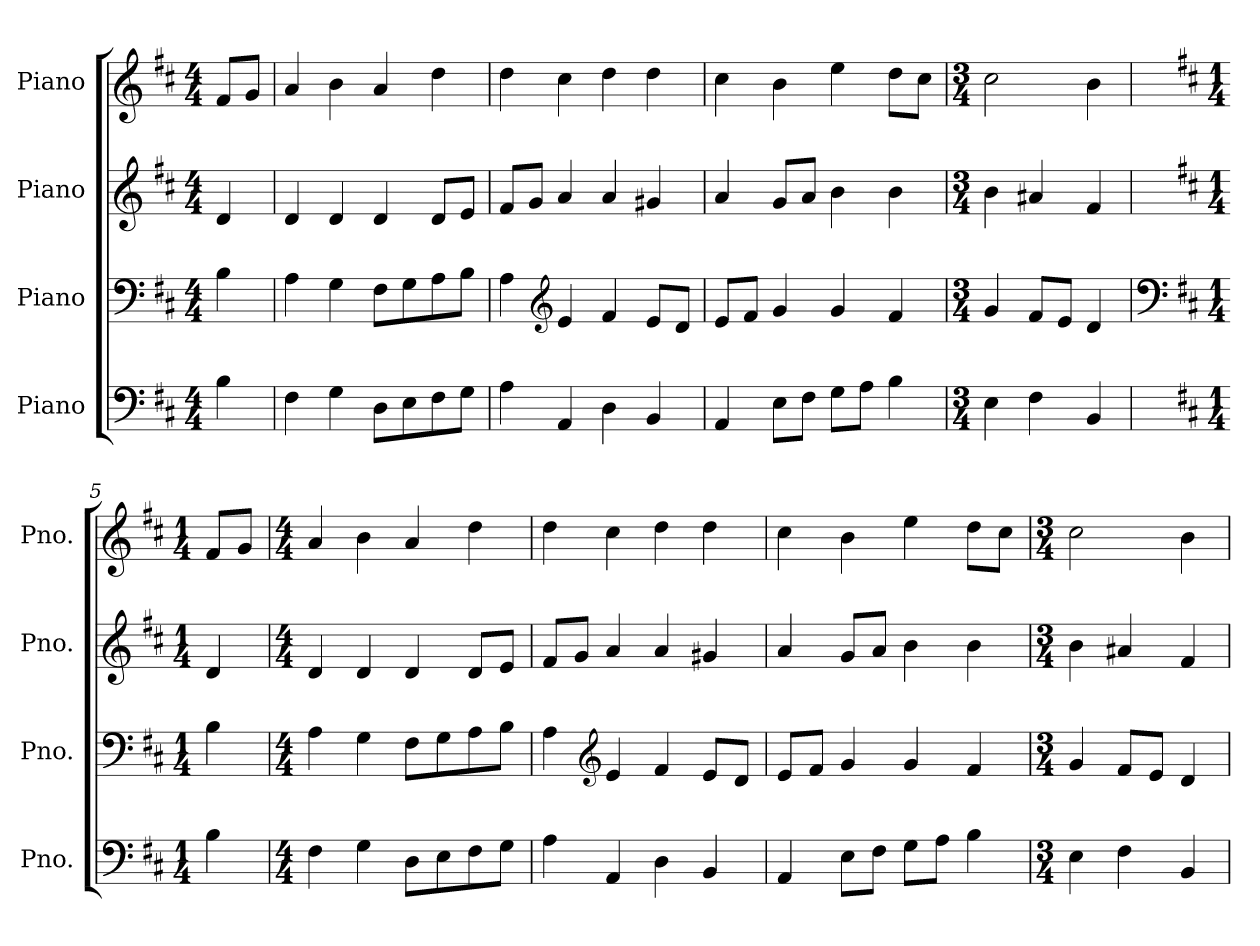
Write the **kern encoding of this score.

**kern	**kern	**kern	**kern
*part4	*part3	*part2	*part1
*staff4	*staff3	*staff2	*staff1
*I"Piano	*I"Piano	*I"Piano	*I"Piano
*I'Pno.	*I'Pno.	*I'Pno.	*I'Pno.
*clefF4	*clefF4	*clefG2	*clefG2
*k[f#c#]	*k[f#c#]	*k[f#c#]	*k[f#c#]
*M4/4	*M4/4	*M4/4	*M4/4
*MM120	*MM120	*MM120	*MM120
=	=	=	=
4B\	4B\	4d/	8f#/L
.	.	.	8g/J
=1	=1	=1	=1
4F#\	4A\	4d/	4a/
4G\	4G\	4d/	4b\
8D\L	8F#\L	4d/	4a/
8E\	8G\	.	.
8F#\	8A\	8d/L	4dd\
8G\J	8B\J	8e/J	.
=2	=2	=2	=2
4A\	4A\	8f#/L	4dd\
.	.	8g/J	.
*	*clefG2	*	*
4AA/	4e/	4a/	4cc#\
4D\	4f#/	4a/	4dd\
4BB/	8e/L	4g#X/	4dd\
.	8d/J	.	.
=3	=3	=3	=3
4AA/	8e/L	4a/	4cc#\
.	8f#/J	.	.
8E\L	4g/	8g/L	4b\
8F#\J	.	8a/J	.
8G\L	4g/	4b\	4ee\
8A\J	.	.	.
4B\	4f#/	4b\	8dd\L
.	.	.	8cc#\J
=4	=4	=4	=4
*M3/4	*M3/4	*M3/4	*M3/4
4E\	4g/	4b\	2cc#\
4F#\	8f#/L	4a#X/	.
.	8e/J	.	.
4BB/	4d/	4f#/	4b\
=5	=5	=5	=5
*	*clefF4	*	*
*k[f#c#]	*k[f#c#]	*k[f#c#]	*k[f#c#]
*M1/4	*M1/4	*M1/4	*M1/4
4B\	4B\	4d/	8f#/L
.	.	.	8g/J
!!LO:LB:g=z
=6	=6	=6	=6
*M4/4	*M4/4	*M4/4	*M4/4
4F#\	4A\	4d/	4a/
4G\	4G\	4d/	4b\
8D\L	8F#\L	4d/	4a/
8E\	8G\	.	.
8F#\	8A\	8d/L	4dd\
8G\J	8B\J	8e/J	.
=7	=7	=7	=7
4A\	4A\	8f#/L	4dd\
.	.	8g/J	.
*	*clefG2	*	*
4AA/	4e/	4a/	4cc#\
4D\	4f#/	4a/	4dd\
4BB/	8e/L	4g#X/	4dd\
.	8d/J	.	.
=8	=8	=8	=8
4AA/	8e/L	4a/	4cc#\
.	8f#/J	.	.
8E\L	4g/	8g/L	4b\
8F#\J	.	8a/J	.
8G\L	4g/	4b\	4ee\
8A\J	.	.	.
4B\	4f#/	4b\	8dd\L
.	.	.	8cc#\J
=9	=9	=9	=9
*M3/4	*M3/4	*M3/4	*M3/4
4E\	4g/	4b\	2cc#\
4F#\	8f#/L	4a#X/	.
.	8e/J	.	.
4BB/	4d/	4f#/	4b\
=	=	=	=
*-	*-	*-	*-
